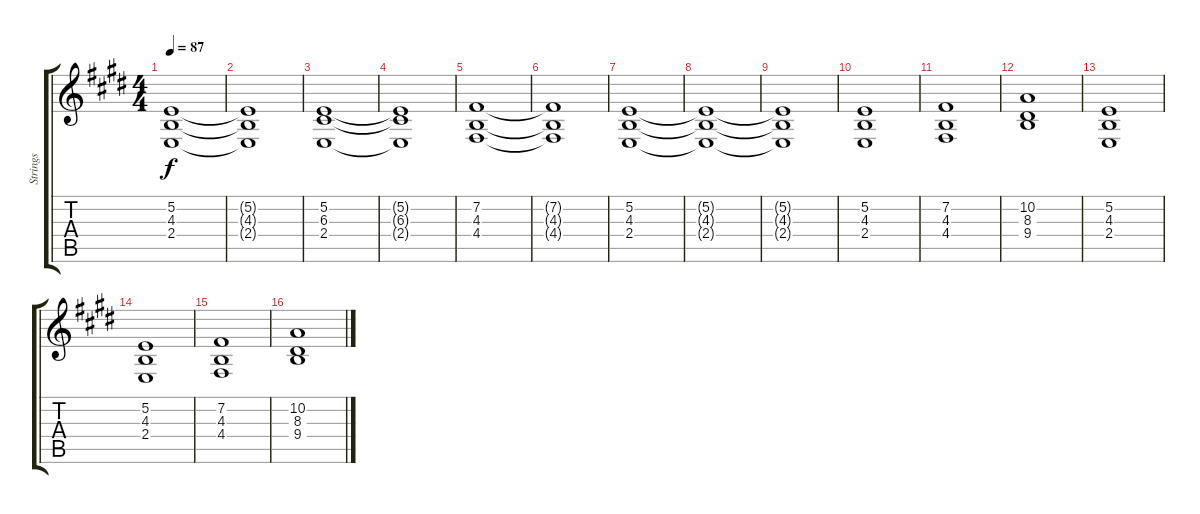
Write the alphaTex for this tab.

\track ("Strings" "Strings") {instrument stringensemble1}
\staff {score tabs}
\tuning (E4 B3 G3 D3 A2 E2) {hide}
\ts (4 4)
\tempo 87
\clef g2
\ks e
(5.2{t} 4.3{t} 2.4{t}).1{dy f} |
(5.2{t} 4.3{t} 2.4{t}).1 |
(5.2 6.3 2.4).1 |
(5.2{t} 6.3{t} 2.4{t}).1 |
(7.2 4.3 4.4).1 |
(7.2{t} 4.3{t} 4.4{t}).1 |
(5.2 4.3 2.4).1 |
(5.2{t} 4.3{t} 2.4{t}).1 |
(5.2{t} 4.3{t} 2.4{t}).1 |
(5.2 4.3 2.4).1 |
(7.2 4.3 4.4).1 |
(10.2 8.3 9.4).1 |
(5.2 4.3 2.4).1 |
(5.2 4.3 2.4).1 |
(7.2 4.3 4.4).1 |
(10.2 8.3 9.4).1
